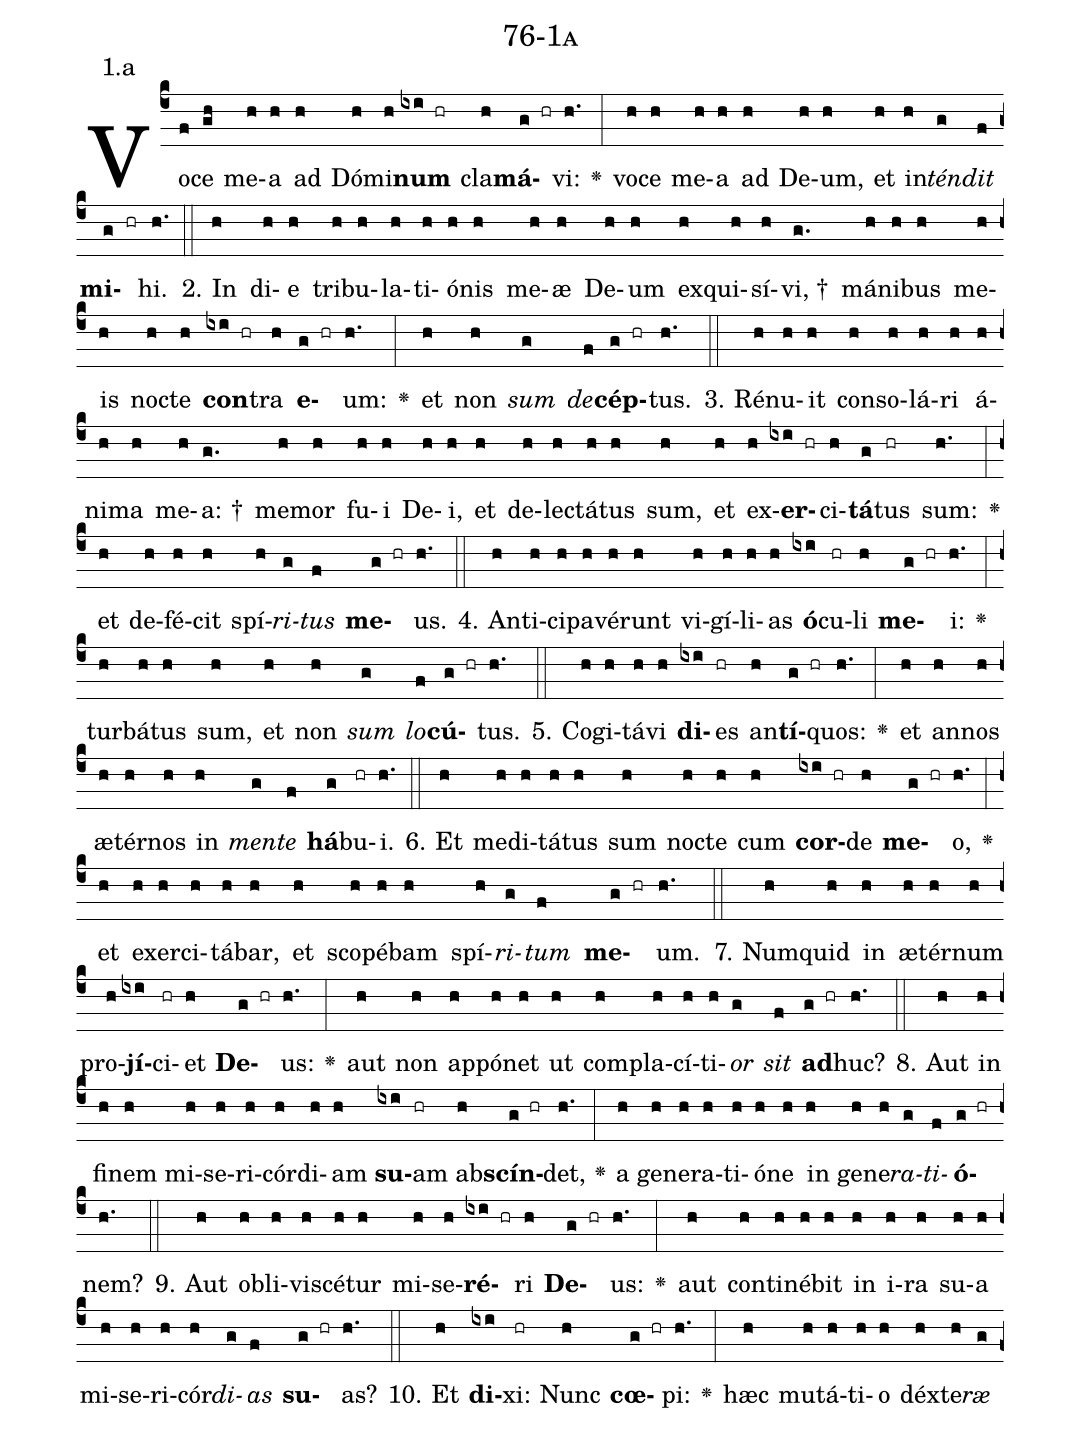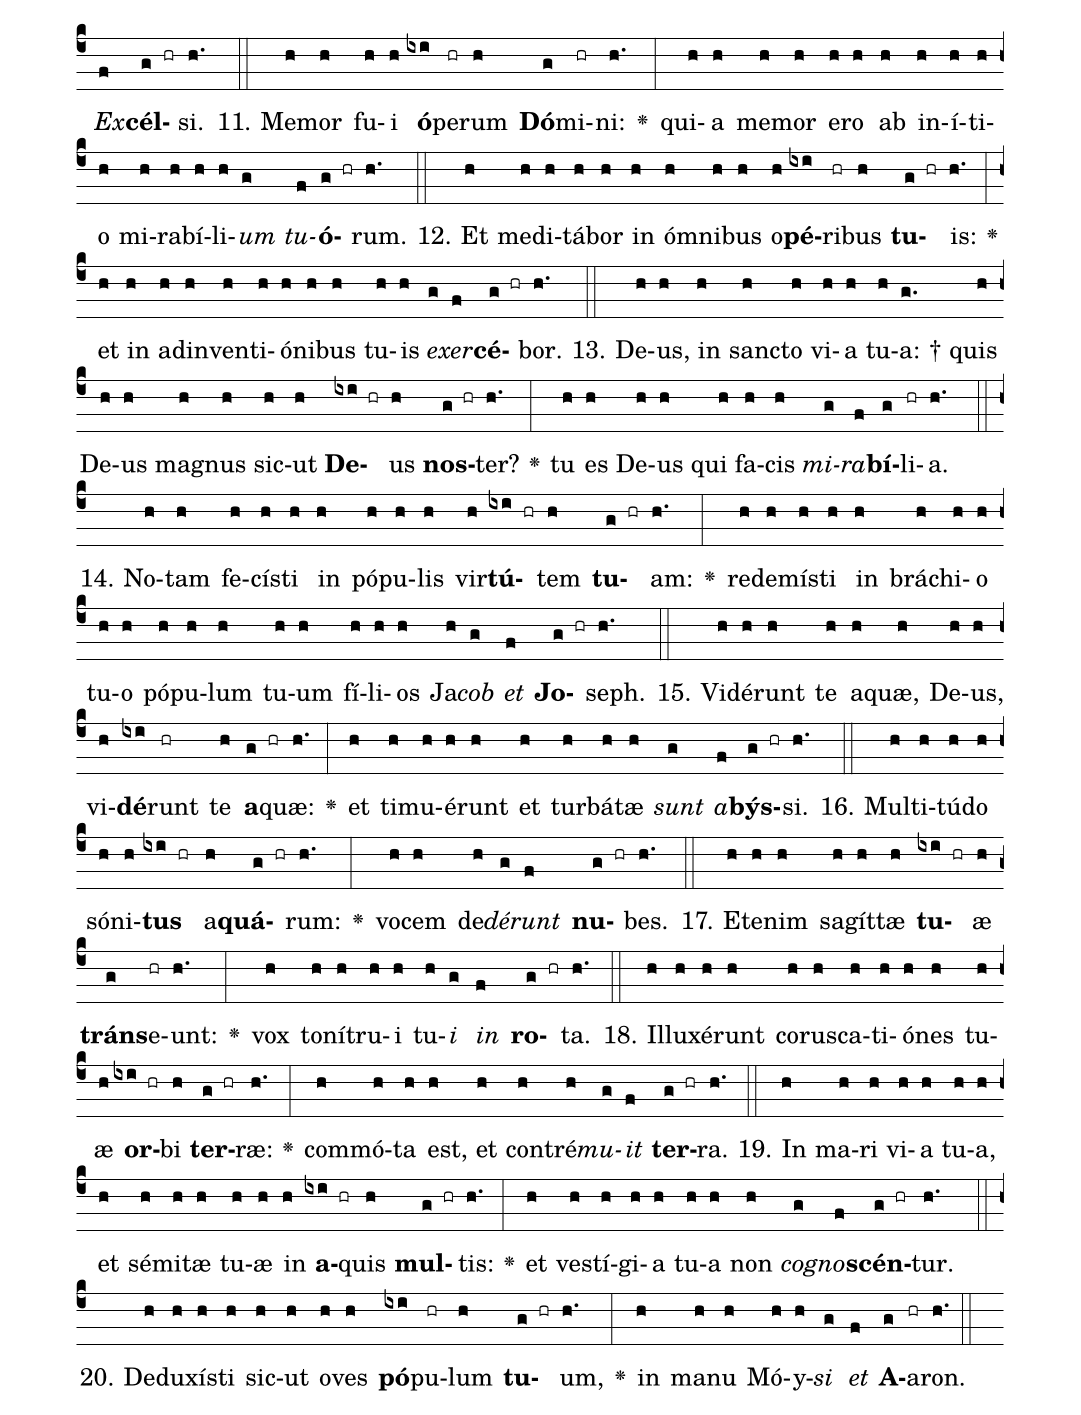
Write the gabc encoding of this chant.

name: 76-1a;
annotation: 1.a;
%%
(c4)Vo(f)ce(gh) me(h)a(h) ad(h) Dó(h)mi(h)<b>num</b>(ixi hr) cla(h)<b>má</b>(g hr)vi:(h.) <v>\greheightstar</v>(:) vo(h)ce(h) me(h)a(h) ad(h) De(h)um,(h) et(h) in(h)<i>tén</i>(g)<i>dit</i>(f) <b>mi</b>(g hr)hi.(h.) (::)
2. In(h) di(h)e(h) tri(h)bu(h)la(h)ti(h)ó(h)nis(h) me(h)æ(h) De(h)um(h) ex(h)qui(h)sí(h)vi, †(g.) má(h)ni(h)bus(h) me(h)is(h) noc(h)te(h) <b>con</b>(ixi hr)tra(h) <b>e</b>(g hr)um:(h.) <v>\greheightstar</v>(:) et(h) non(h) <i>sum</i>(g) <i>de</i>(f)<b>cép</b>(g hr)tus.(h.) (::)
3. Ré(h)nu(h)it(h) con(h)so(h)lá(h)ri(h) á(h)ni(h)ma(h) me(h)a: †(g.) me(h)mor(h) fu(h)i(h) De(h)i,(h) et(h) de(h)lec(h)tá(h)tus(h) sum,(h) et(h) ex(h)<b>er</b>(ixi hr)ci(h)<b>tá</b>(g)tus(hr) sum:(h.) <v>\greheightstar</v>(:) et(h) de(h)fé(h)cit(h) spí(h)<i>ri</i>(g)<i>tus</i>(f) <b>me</b>(g hr)us.(h.) (::)
4. An(h)ti(h)ci(h)pa(h)vé(h)runt(h) vi(h)gí(h)li(h)as(h) <b>ó</b>(ixi)cu(hr)li(h) <b>me</b>(g hr)i:(h.) <v>\greheightstar</v>(:) tur(h)bá(h)tus(h) sum,(h) et(h) non(h) <i>sum</i>(g) <i>lo</i>(f)<b>cú</b>(g hr)tus.(h.) (::)
5. Co(h)gi(h)tá(h)vi(h) <b>di</b>(ixi)es(hr) an(h)<b>tí</b>(g hr)quos:(h.) <v>\greheightstar</v>(:) et(h) an(h)nos(h) æ(h)tér(h)nos(h) in(h) <i>men</i>(g)<i>te</i>(f) <b>há</b>(g)bu(hr)i.(h.) (::)
6. Et(h) me(h)di(h)tá(h)tus(h) sum(h) noc(h)te(h) cum(h) <b>cor</b>(ixi hr)de(h) <b>me</b>(g hr)o,(h.) <v>\greheightstar</v>(:) et(h) ex(h)er(h)ci(h)tá(h)bar,(h) et(h) sco(h)pé(h)bam(h) spí(h)<i>ri</i>(g)<i>tum</i>(f) <b>me</b>(g hr)um.(h.) (::)
7. Num(h)quid(h) in(h) æ(h)tér(h)num(h) pro(h)<b>jí</b>(ixi)ci(hr)et(h) <b>De</b>(g hr)us:(h.) <v>\greheightstar</v>(:) aut(h) non(h) ap(h)pó(h)net(h) ut(h) com(h)pla(h)cí(h)ti(h)<i>or</i>(g) <i>sit</i>(f) <b>ad</b>(g hr)huc?(h.) (::)
8. Aut(h) in(h) fi(h)nem(h) mi(h)se(h)ri(h)cór(h)di(h)am(h) <b>su</b>(ixi)am(hr) ab(h)<b>scín</b>(g hr)det,(h.) <v>\greheightstar</v>(:) a(h) ge(h)ne(h)ra(h)ti(h)ó(h)ne(h) in(h) ge(h)ne(h)<i>ra</i>(g)<i>ti</i>(f)<b>ó</b>(g hr)nem?(h.) (::)
9. Aut(h) ob(h)li(h)vi(h)scé(h)tur(h) mi(h)se(h)<b>ré</b>(ixi hr)ri(h) <b>De</b>(g hr)us:(h.) <v>\greheightstar</v>(:) aut(h) con(h)ti(h)né(h)bit(h) in(h) i(h)ra(h) su(h)a(h) mi(h)se(h)ri(h)cór(h)<i>di</i>(g)<i>as</i>(f) <b>su</b>(g hr)as?(h.) (::)
10. Et(h) <b>di</b>(ixi)xi:(hr) Nunc(h) <b>cœ</b>(g hr)pi:(h.) <v>\greheightstar</v>(:) hæc(h) mu(h)tá(h)ti(h)o(h) déx(h)te(h)<i>ræ</i>(g) <i>Ex</i>(f)<b>cél</b>(g hr)si.(h.) (::)
11. Me(h)mor(h) fu(h)i(h) <b>ó</b>(ixi)pe(hr)rum(h) <b>Dó</b>(g)mi(hr)ni:(h.) <v>\greheightstar</v>(:) qui(h)a(h) me(h)mor(h) e(h)ro(h) ab(h) in(h)í(h)ti(h)o(h) mi(h)ra(h)bí(h)li(h)<i>um</i>(g) <i>tu</i>(f)<b>ó</b>(g hr)rum.(h.) (::)
12. Et(h) me(h)di(h)tá(h)bor(h) in(h) óm(h)ni(h)bus(h) o(h)<b>pé</b>(ixi)ri(hr)bus(h) <b>tu</b>(g hr)is:(h.) <v>\greheightstar</v>(:) et(h) in(h) ad(h)in(h)ven(h)ti(h)ó(h)ni(h)bus(h) tu(h)is(h) <i>ex</i>(g)<i>er</i>(f)<b>cé</b>(g hr)bor.(h.) (::)
13. De(h)us,(h) in(h) sanc(h)to(h) vi(h)a(h) tu(h)a: †(g.) quis(h) De(h)us(h) ma(h)gnus(h) sic(h)ut(h) <b>De</b>(ixi hr)us(h) <b>nos</b>(g hr)ter?(h.) <v>\greheightstar</v>(:) tu(h) es(h) De(h)us(h) qui(h) fa(h)cis(h) <i>mi</i>(g)<i>ra</i>(f)<b>bí</b>(g)li(hr)a.(h.) (::)
14. No(h)tam(h) fe(h)cís(h)ti(h) in(h) pó(h)pu(h)lis(h) vir(h)<b>tú</b>(ixi hr)tem(h) <b>tu</b>(g hr)am:(h.) <v>\greheightstar</v>(:) red(h)e(h)mís(h)ti(h) in(h) brá(h)chi(h)o(h) tu(h)o(h) pó(h)pu(h)lum(h) tu(h)um(h) fí(h)li(h)os(h) Ja(h)<i>cob</i>(g) <i>et</i>(f) <b>Jo</b>(g hr)seph.(h.) (::)
15. Vi(h)dé(h)runt(h) te(h) a(h)quæ,(h) De(h)us,(h) vi(h)<b>dé</b>(ixi)runt(hr) te(h) <b>a</b>(g hr)quæ:(h.) <v>\greheightstar</v>(:) et(h) ti(h)mu(h)é(h)runt(h) et(h) tur(h)bá(h)tæ(h) <i>sunt</i>(g) <i>a</i>(f)<b>býs</b>(g hr)si.(h.) (::)
16. Mul(h)ti(h)tú(h)do(h) só(h)ni(h)<b>tus</b>(ixi hr) a(h)<b>quá</b>(g hr)rum:(h.) <v>\greheightstar</v>(:) vo(h)cem(h) de(h)<i>dé</i>(g)<i>runt</i>(f) <b>nu</b>(g hr)bes.(h.) (::)
17. Et(h)e(h)nim(h) sa(h)gít(h)tæ(h) <b>tu</b>(ixi hr)æ(h) <b>tráns</b>(g)e(hr)unt:(h.) <v>\greheightstar</v>(:) vox(h) to(h)ní(h)tru(h)i(h) tu(h)<i>i</i>(g) <i>in</i>(f) <b>ro</b>(g hr)ta.(h.) (::)
18. Il(h)lu(h)xé(h)runt(h) co(h)rus(h)ca(h)ti(h)ó(h)nes(h) tu(h)æ(h) <b>or</b>(ixi hr)bi(h) <b>ter</b>(g hr)ræ:(h.) <v>\greheightstar</v>(:) com(h)mó(h)ta(h) est,(h) et(h) con(h)tré(h)<i>mu</i>(g)<i>it</i>(f) <b>ter</b>(g hr)ra.(h.) (::)
19. In(h) ma(h)ri(h) vi(h)a(h) tu(h)a,(h) et(h) sé(h)mi(h)tæ(h) tu(h)æ(h) in(h) <b>a</b>(ixi hr)quis(h) <b>mul</b>(g hr)tis:(h.) <v>\greheightstar</v>(:) et(h) ves(h)tí(h)gi(h)a(h) tu(h)a(h) non(h) <i>co</i>(g)<i>gno</i>(f)<b>scén</b>(g hr)tur.(h.) (::)
20. De(h)du(h)xís(h)ti(h) sic(h)ut(h) o(h)ves(h) <b>pó</b>(ixi)pu(hr)lum(h) <b>tu</b>(g hr)um,(h.) <v>\greheightstar</v>(:) in(h) ma(h)nu(h) Mó(h)y(h)<i>si</i>(g) <i>et</i>(f) <b>A</b>(g)a(hr)ron.(h.) (::)
